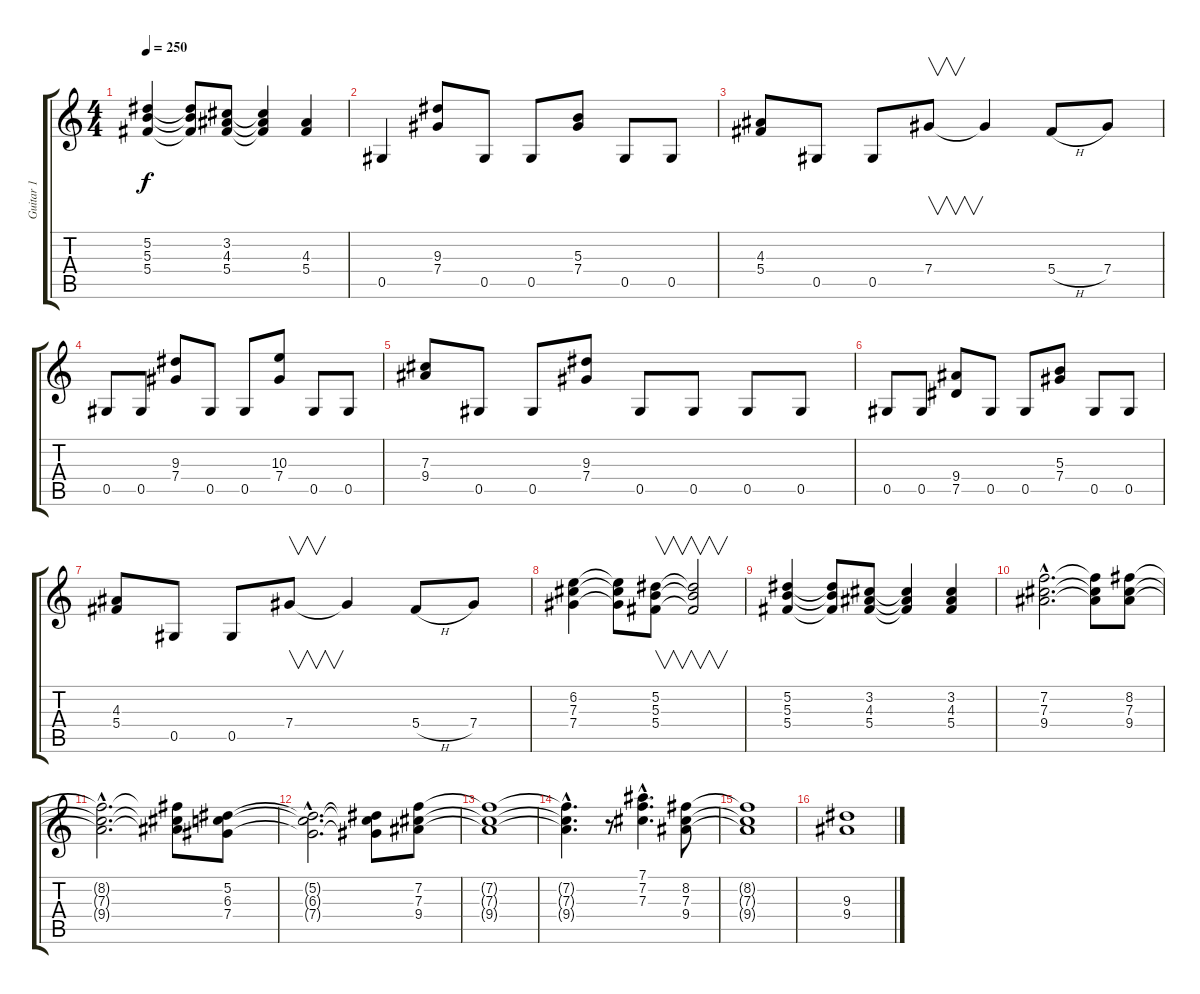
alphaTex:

\track ("Guitar 1" "Guitar 1") {instrument overdrivenguitar}
\staff {score tabs}
\tuning (Eb4 Bb3 Gb3 Db3 Ab2 Eb2) {hide}
\ts (4 4)
\tempo 250
\clef g2
\ks c
(5.2 5.3 5.4).4{dy f} (5.2{t} 5.3{t} 5.4{t}).8 (3.2 4.3 5.4).8 (3.2{t} 4.3{t} 5.4{t}).4 (4.3 5.4).4 |
0.5.4 (9.3 7.4).8 0.5.8 0.5.8 (5.3 7.4).8 0.5.8 0.5.8 |
(4.3 5.4).8 0.5.8 0.5.8 7.4.8{v} 7.4{t}.4 5.4{h}.8 7.4.8 |
0.5.8 0.5.8 (9.3 7.4).8 0.5.8 0.5.8 (10.3 7.4).8 0.5.8 0.5.8 |
(7.3 9.4).8 0.5.8 0.5.8 (9.3 7.4).8 0.5.8 0.5.8 0.5.8 0.5.8 |
0.5.8 0.5.8 (9.4 7.5).8 0.5.8 0.5.8 (5.3 7.4).8 0.5.8 0.5.8 |
(4.3 5.4).8 0.5.8 0.5.8 7.4.8{v} 7.4{t}.4 5.4{h}.8 7.4.8 |
(6.2 7.3 7.4).4 (6.2{t} 7.3{t} 7.4{t}).8 (5.2 5.3 5.4).8{v} (5.2{t} 5.3{t} 5.4{t}).2{v} |
(5.2 5.3 5.4).4 (5.2{t} 5.3{t} 5.4{t}).8 (3.2 4.3 5.4).8 (3.2{t} 4.3{t} 5.4{t}).4 (3.2 4.3 5.4).4 |
(7.2{hac} 7.3{hac} 9.4{hac}).2{d} (7.2{t} 7.3{t} 9.4{t}).8 (8.2 7.3 9.4).8 |
(8.2{hac t} 7.3{hac t} 9.4{hac t}).2{d} (8.2{t} 7.3{t} 9.4{t}).8 (5.2 6.3 7.4).8 |
(5.2{hac t} 6.3{hac t} 7.4{hac t}).2{d} (5.2{t} 6.3{t} 7.4{t}).8 (7.2 7.3 9.4).8 |
(7.2{t} 7.3{t} 9.4{t}).1 |
(7.2{hac t} 7.3{hac t} 9.4{hac t}).4{d} r.8 (7.1{hac} 7.2{hac} 7.3{hac}).4{d} (8.2 7.3 9.4).8 |
(8.2{t} 7.3{t} 9.4{t}).1 |
(9.3 9.4).1
